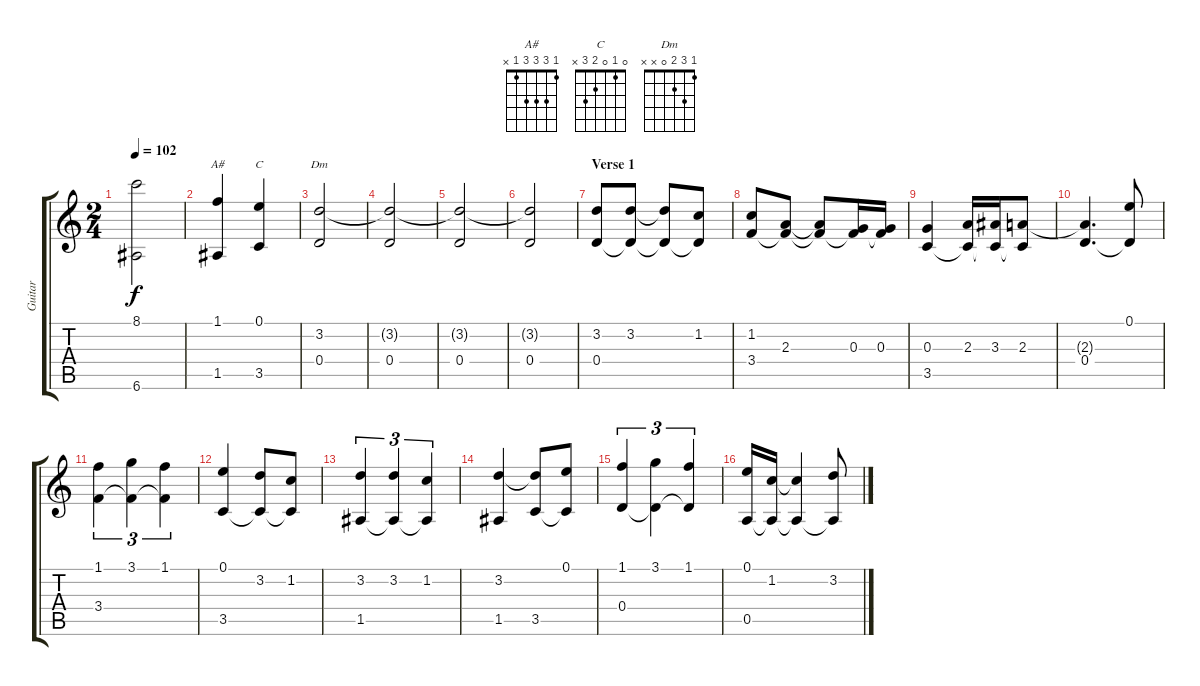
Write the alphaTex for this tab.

\track ("Guitar" "Guitar") {instrument acousticguitarnylon}
\staff {score tabs}
\tuning (E4 B3 G3 D3 A2 E2) {hide}
\chord ("A#" 1 3 3 3 1 x)
\chord ("C" 0 1 0 2 3 x)
\chord ("Dm" 1 3 2 0 x x)
\ts (2 4)
\tempo 102
\clef g2
\ks c
(8.1{t} 6.6).2{dy f} |
(1.1 1.5).4{ch "A#"} (0.1 3.5).4{ch "C"} |
(3.2 0.4).2{ch "Dm"} |
(3.2{t} 0.4).2 |
(3.2{t} 0.4).2 |
(3.2{t} 0.4).2 |
\section ("" "Verse 1")
(3.2 0.4).8 (3.2 0.4{t}).8 (3.2{t} 0.4{t}).8 (1.2 0.4{t}).8 |
(1.2 3.4).8 (2.3 3.4{t}).8 (2.3{t} 3.4{t}).8 (0.3 3.4{t}).16 (0.3 3.4{t}).16 |
(0.3 3.5).4 (2.3 3.5{t}).16 (3.3 3.5{t}).16 (2.3 3.5{t}).8 |
(2.3{t} 0.4).4{d} (0.1 0.4{t}).8 |
(1.1 3.4).4{tu (3 2)} (3.1 3.4{t}).4{tu (3 2)} (1.1 3.4{t}).4{tu (3 2)} |
(0.1 3.5).4 (3.2 3.5{t}).8 (1.2 3.5{t}).8 |
(3.2 1.5).4{tu (3 2)} (3.2 1.5{t}).4{tu (3 2)} (1.2 1.5{t}).4{tu (3 2)} |
(3.2 1.5).4 (3.2{t} 3.5).8 (0.1 3.5{t}).8 |
(1.1 0.4).4{tu (3 2)} (3.1 0.4{t}).4{tu (3 2)} (1.1 0.4{t}).4{tu (3 2)} |
(0.1 0.5).16 (1.2 0.5{t}).16 (1.2{t} 0.5{t}).4 (3.2 0.5{t}).8
